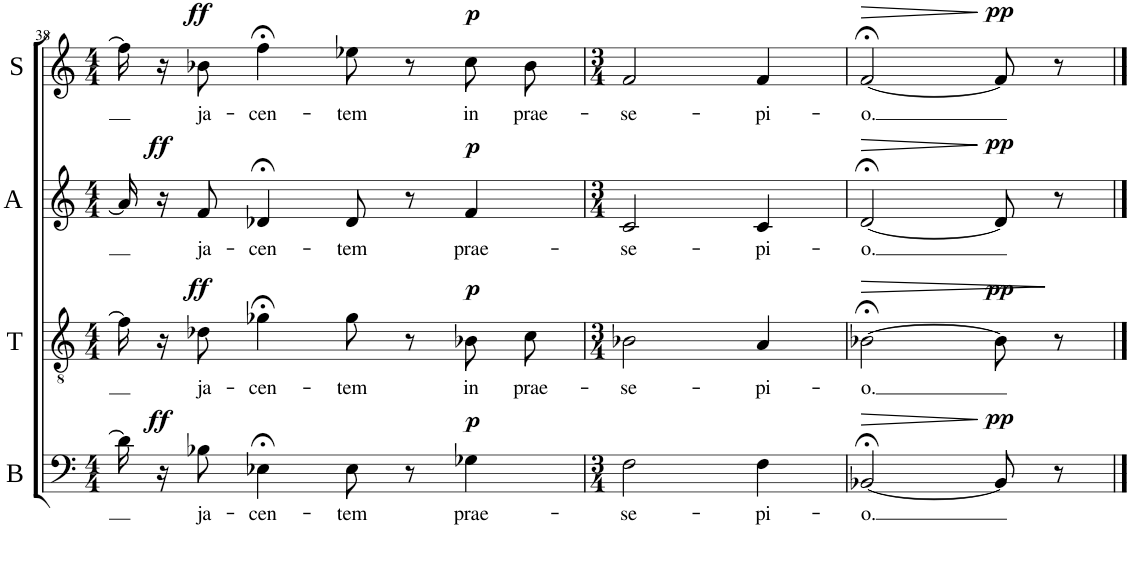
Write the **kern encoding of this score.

**kern	**text	**dynam	**kern	**text	**dynam	**kern	**text	**dynam	**kern	**text	**dynam
*part4	*part4	*part4	*part3	*part3	*part3	*part2	*part2	*part2	*part1	*part1	*part1
*staff4	*staff4	*staff4	*staff3	*staff3	*staff3	*staff2	*staff2	*staff2	*staff1	*staff1	*staff1
*I"Bass	*	*	*I"Tenor	*	*	*I"Alto	*	*	*I"Soprano	*	*
*I'B	*	*	*I'T	*	*	*I'A	*	*	*I'S	*	*
!!LO:PB:g=z
*clefF4	*	*	*clefGv2	*	*	*clefG2	*	*	*clefG2	*	*
*k[]	*	*	*k[]	*	*	*k[]	*	*	*k[]	*	*
*M4/4	*	*	*M4/4	*	*	*M4/4	*	*	*M4/4	*	*
=38	=38	=38	=38	=38	=38	=38	=38	=38	=38	=38	=38
16d-\]	.	.	16f\]	.	.	16a-/]	.	.	16ff\]	.	.
!	!	!LO:DY:a	!	!	!	!	!	!LO:DY:a	!	!	!
16r	.	ff	16r	.	.	16r	.	ff	16r	.	.
!	!LO:LY:b	!	!	!LO:LY:b	!LO:DY:a	!	!LO:LY:b	!	!	!LO:LY:b	!LO:DY:a
8B-X\	ja-	.	8d-X\	ja-	ff	8f/	ja-	.	8b-X\	ja-	ff
!	!LO:LY:b	!	!	!LO:LY:b	!	!	!LO:LY:b	!	!	!LO:LY:b	!
4E-X;<\	-cen-	.	4g-X;<\	-cen-	.	4d-X;</	-cen-	.	4ff;<\	-cen-	.
!	!LO:LY:b	!	!	!LO:LY:b	!	!	!LO:LY:b	!	!	!LO:LY:b	!
8E-\	-tem	.	8g-\	-tem	.	8d-/	-tem	.	8ee-X\	-tem	.
8r	.	.	8r	.	.	8r	.	.	8r	.	.
!	!LO:LY:b	!LO:DY:a	!	!LO:LY:b	!LO:DY:a	!	!LO:LY:b	!LO:DY:a	!	!LO:LY:b	!LO:DY:a
4G-X\	prae-	p	8B-X\L	in	p	4f/	prae-	p	8cc\L	in	p
!	!	!	!	!LO:LY:b	!	!	!	!	!	!LO:LY:b	!
.	.	.	8c\J	prae-	.	.	.	.	8b-\J	prae-	.
=39	=39	=39	=39	=39	=39	=39	=39	=39	=39	=39	=39
*M3/4	*	*	*M3/4	*	*	*M3/4	*	*	*M3/4	*	*
!	!LO:LY:b	!	!	!LO:LY:b	!	!	!LO:LY:b	!	!	!LO:LY:b	!
2F\	-se-	.	2B-X\	-se-	.	2c/	-se-	.	2f/	-se-	.
!	!LO:LY:b	!	!	!LO:LY:b	!	!	!LO:LY:b	!	!	!LO:LY:b	!
4F\	-pi-	.	4A/	-pi-	.	4c/	-pi-	.	4f/	-pi-	.
=40	=40	=40	=40	=40	=40	=40	=40	=40	=40	=40	=40
!	!LO:LY:b	!LO:HP:b	!	!LO:LY:b	!LO:HP:b	!	!LO:LY:b	!LO:HP:b	!	!LO:LY:b	!LO:HP:b
[2BB-X;</	-o.	>	[2B-X;<\	-o.	>	[2d;</	-o.	>	[2f;</	-o.	>
!	!	!LO:DY:n=1:a	!	!	!LO:DY:a	!	!	!LO:DY:n=1:a	!	!	!LO:DY:n=1:a
8BB-/]	.	] pp	8B-\]	.	pp	8d/]	.	] pp	8f/]	.	] pp
8r	.	.	8r	.	]	8r	.	.	8r	.	.
==	==	==	==	==	==	==	==	==	==	==	==
*-	*-	*-	*-	*-	*-	*-	*-	*-	*-	*-	*-
